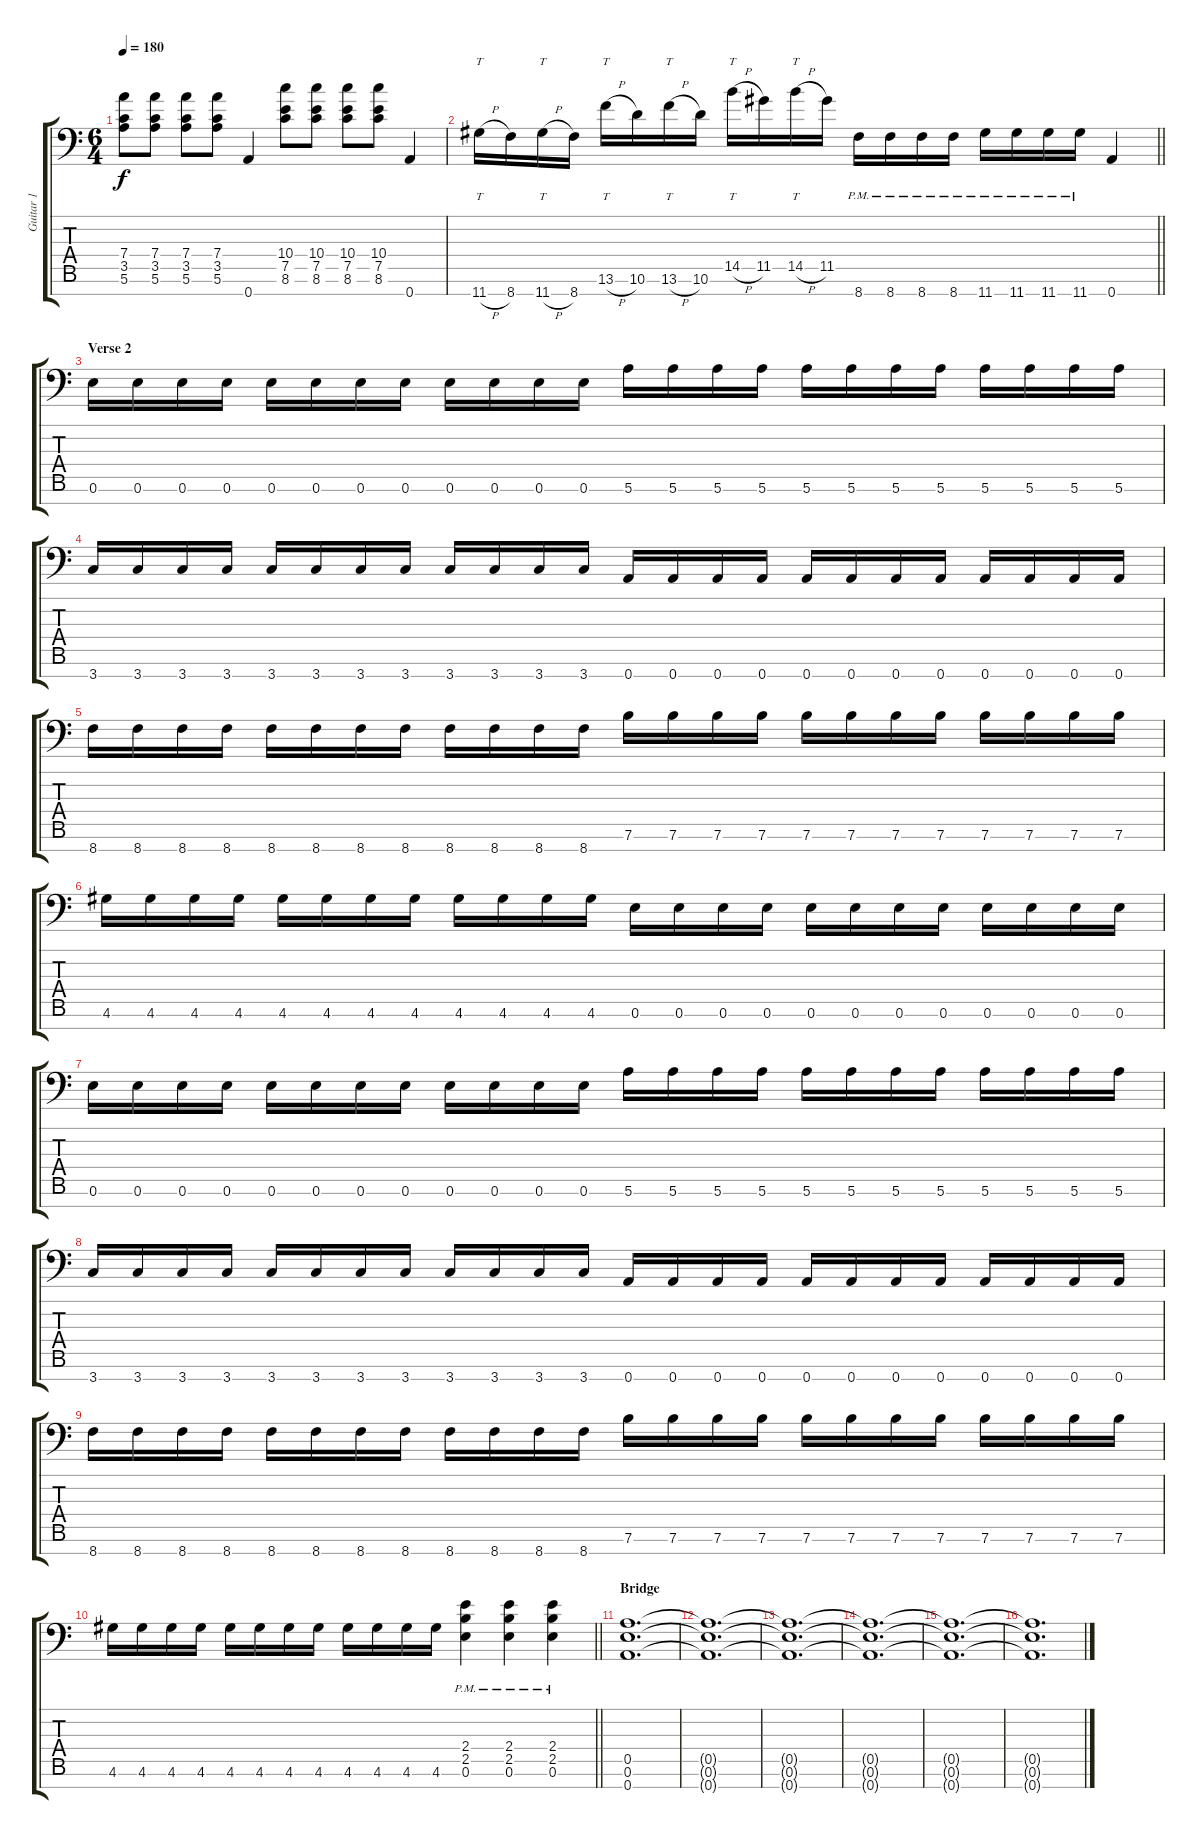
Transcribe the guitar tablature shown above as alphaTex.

\track ("Guitar 1" "Guitar 1") {instrument overdrivenguitar}
\staff {score tabs}
\tuning (E4 B3 G3 D3 A2 E2 A1) {hide}
\ts (6 4)
\tempo 180
\clef f4
\ks c
(7.4 3.5 5.6).8{dy f} (7.4 3.5 5.6).8 (7.4 3.5 5.6).8 (7.4 3.5 5.6).8 0.7.4 (10.4 7.5 8.6).8 (10.4 7.5 8.6).8 (10.4 7.5 8.6).8 (10.4 7.5 8.6).8 0.7.4 |
\barLineRight lightlight
11.7{h}.16{tt} 8.7.16 11.7{h}.16{tt} 8.7.16 13.6{h}.16{tt} 10.6.16 13.6{h}.16{tt} 10.6.16 14.5{h}.16{tt} 11.5.16 14.5{h}.16{tt} 11.5.16 8.7{pm}.16 8.7{pm}.16 8.7{pm}.16 8.7{pm}.16 11.7{pm}.16 11.7{pm}.16 11.7{pm}.16 11.7{pm}.16 0.7.4 |
\section ("" "Verse 2")
0.6.16 0.6.16 0.6.16 0.6.16 0.6.16 0.6.16 0.6.16 0.6.16 0.6.16 0.6.16 0.6.16 0.6.16 5.6.16 5.6.16 5.6.16 5.6.16 5.6.16 5.6.16 5.6.16 5.6.16 5.6.16 5.6.16 5.6.16 5.6.16 |
3.7.16 3.7.16 3.7.16 3.7.16 3.7.16 3.7.16 3.7.16 3.7.16 3.7.16 3.7.16 3.7.16 3.7.16 0.7.16 0.7.16 0.7.16 0.7.16 0.7.16 0.7.16 0.7.16 0.7.16 0.7.16 0.7.16 0.7.16 0.7.16 |
8.7.16 8.7.16 8.7.16 8.7.16 8.7.16 8.7.16 8.7.16 8.7.16 8.7.16 8.7.16 8.7.16 8.7.16 7.6.16 7.6.16 7.6.16 7.6.16 7.6.16 7.6.16 7.6.16 7.6.16 7.6.16 7.6.16 7.6.16 7.6.16 |
4.6.16 4.6.16 4.6.16 4.6.16 4.6.16 4.6.16 4.6.16 4.6.16 4.6.16 4.6.16 4.6.16 4.6.16 0.6.16 0.6.16 0.6.16 0.6.16 0.6.16 0.6.16 0.6.16 0.6.16 0.6.16 0.6.16 0.6.16 0.6.16 |
0.6.16 0.6.16 0.6.16 0.6.16 0.6.16 0.6.16 0.6.16 0.6.16 0.6.16 0.6.16 0.6.16 0.6.16 5.6.16 5.6.16 5.6.16 5.6.16 5.6.16 5.6.16 5.6.16 5.6.16 5.6.16 5.6.16 5.6.16 5.6.16 |
3.7.16 3.7.16 3.7.16 3.7.16 3.7.16 3.7.16 3.7.16 3.7.16 3.7.16 3.7.16 3.7.16 3.7.16 0.7.16 0.7.16 0.7.16 0.7.16 0.7.16 0.7.16 0.7.16 0.7.16 0.7.16 0.7.16 0.7.16 0.7.16 |
8.7.16 8.7.16 8.7.16 8.7.16 8.7.16 8.7.16 8.7.16 8.7.16 8.7.16 8.7.16 8.7.16 8.7.16 7.6.16 7.6.16 7.6.16 7.6.16 7.6.16 7.6.16 7.6.16 7.6.16 7.6.16 7.6.16 7.6.16 7.6.16 |
\barLineRight lightlight
4.6.16 4.6.16 4.6.16 4.6.16 4.6.16 4.6.16 4.6.16 4.6.16 4.6.16 4.6.16 4.6.16 4.6.16 (2.4{pm} 2.5{pm} 0.6{pm}).4 (2.4{pm} 2.5{pm} 0.6{pm}).4 (2.4{pm} 2.5{pm} 0.6{pm}).4 |
\section ("" "Bridge")
(0.5 0.6 0.7).1{d} |
(0.5{t} 0.6{t} 0.7{t}).1{d volume 10} |
(0.5{t} 0.6{t} 0.7{t}).1{d} |
(0.5{t} 0.6{t} 0.7{t}).1{d} |
(0.5{t} 0.6{t} 0.7{t}).1{d volume 1} |
(0.5{t} 0.6{t} 0.7{t}).1{d}
